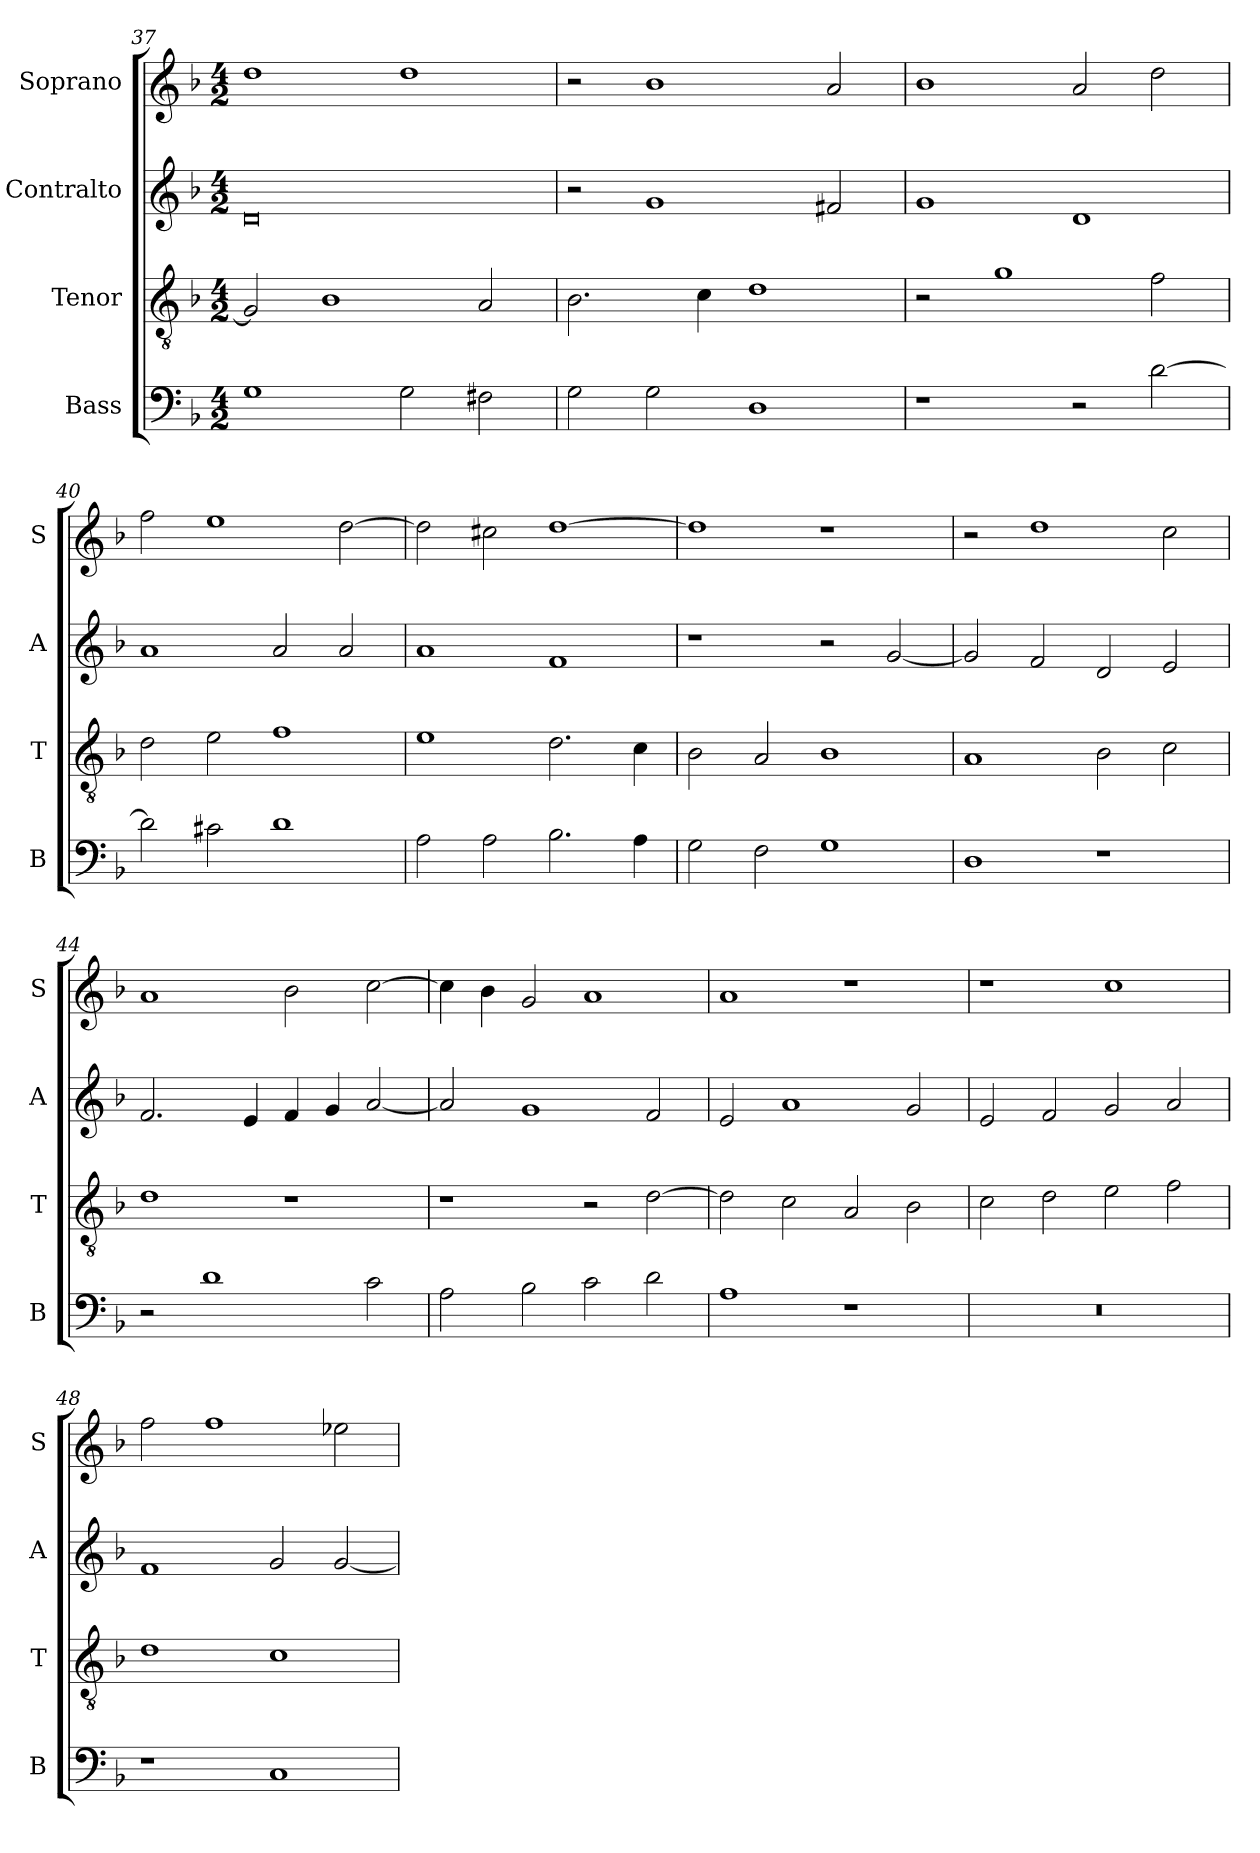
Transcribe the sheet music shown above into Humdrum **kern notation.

**kern	**kern	**kern	**kern
*part4	*part3	*part2	*part1
*staff4	*staff3	*staff2	*staff1
*I"Bass	*I"Tenor	*I"Contralto	*I"Soprano
*I'B	*I'T	*I'A	*I'S
*clefF4	*clefGv2	*clefG2	*clefG2
*k[b-]	*k[b-]	*k[b-]	*k[b-]
*G:dor	*G:dor	*G:dor	*G:dor
*M4/2	*M4/2	*M4/2	*M4/2
=37	=37	=37	=37
1G	2G]	0d	1dd
.	1B-	.	.
2G	.	.	1dd
2F#X	2A	.	.
=38	=38	=38	=38
2G	2.B-	2r	2r
2G	.	1g	1b-
.	4c	.	.
1D	1d	.	.
.	.	2f#X	2a
=39	=39	=39	=39
1r	2r	1g	1b-
.	1g	.	.
2r	.	1d	2a
[2d	2f	.	2dd
=40	=40	=40	=40
2d]	2d	1a	2ff
2c#X	2e	.	1ee
1d	1f	2a	.
.	.	2a	[2dd
=41	=41	=41	=41
2A	1e	1a	2dd]
2A	.	.	2cc#X
2.B-	2.d	1f	[1dd
4A	4c	.	.
=42	=42	=42	=42
2G	2B-	1r	1dd]
2F	2A	.	.
1G	1B-	2r	1r
.	.	[2g	.
=43	=43	=43	=43
1D	1A	2g]	2r
.	.	2f	1dd
1r	2B-	2d	.
.	2c	2e	2cc
=44	=44	=44	=44
2r	1d	2.f	1a
1d	.	.	.
.	.	4e	.
.	1r	4f	2b-
.	.	4g	.
2c	.	[2a	[2cc
=45	=45	=45	=45
2A	1r	2a]	4cc]
.	.	.	4b-
2B-	.	1g	2g
2c	2r	.	1a
2d	[2d	2f	.
=46	=46	=46	=46
1A	2d]	2e	1a
.	2c	1a	.
1r	2A	.	1r
.	2B-	2g	.
=47	=47	=47	=47
0r	2c	2e	1r
.	2d	2f	.
.	2e	2g	1cc
.	2f	2a	.
=48	=48	=48	=48
1r	1d	1f	2ff
.	.	.	1ff
1C	1c	2g	.
.	.	[2g	2ee-X
=	=	=	=
*-	*-	*-	*-
